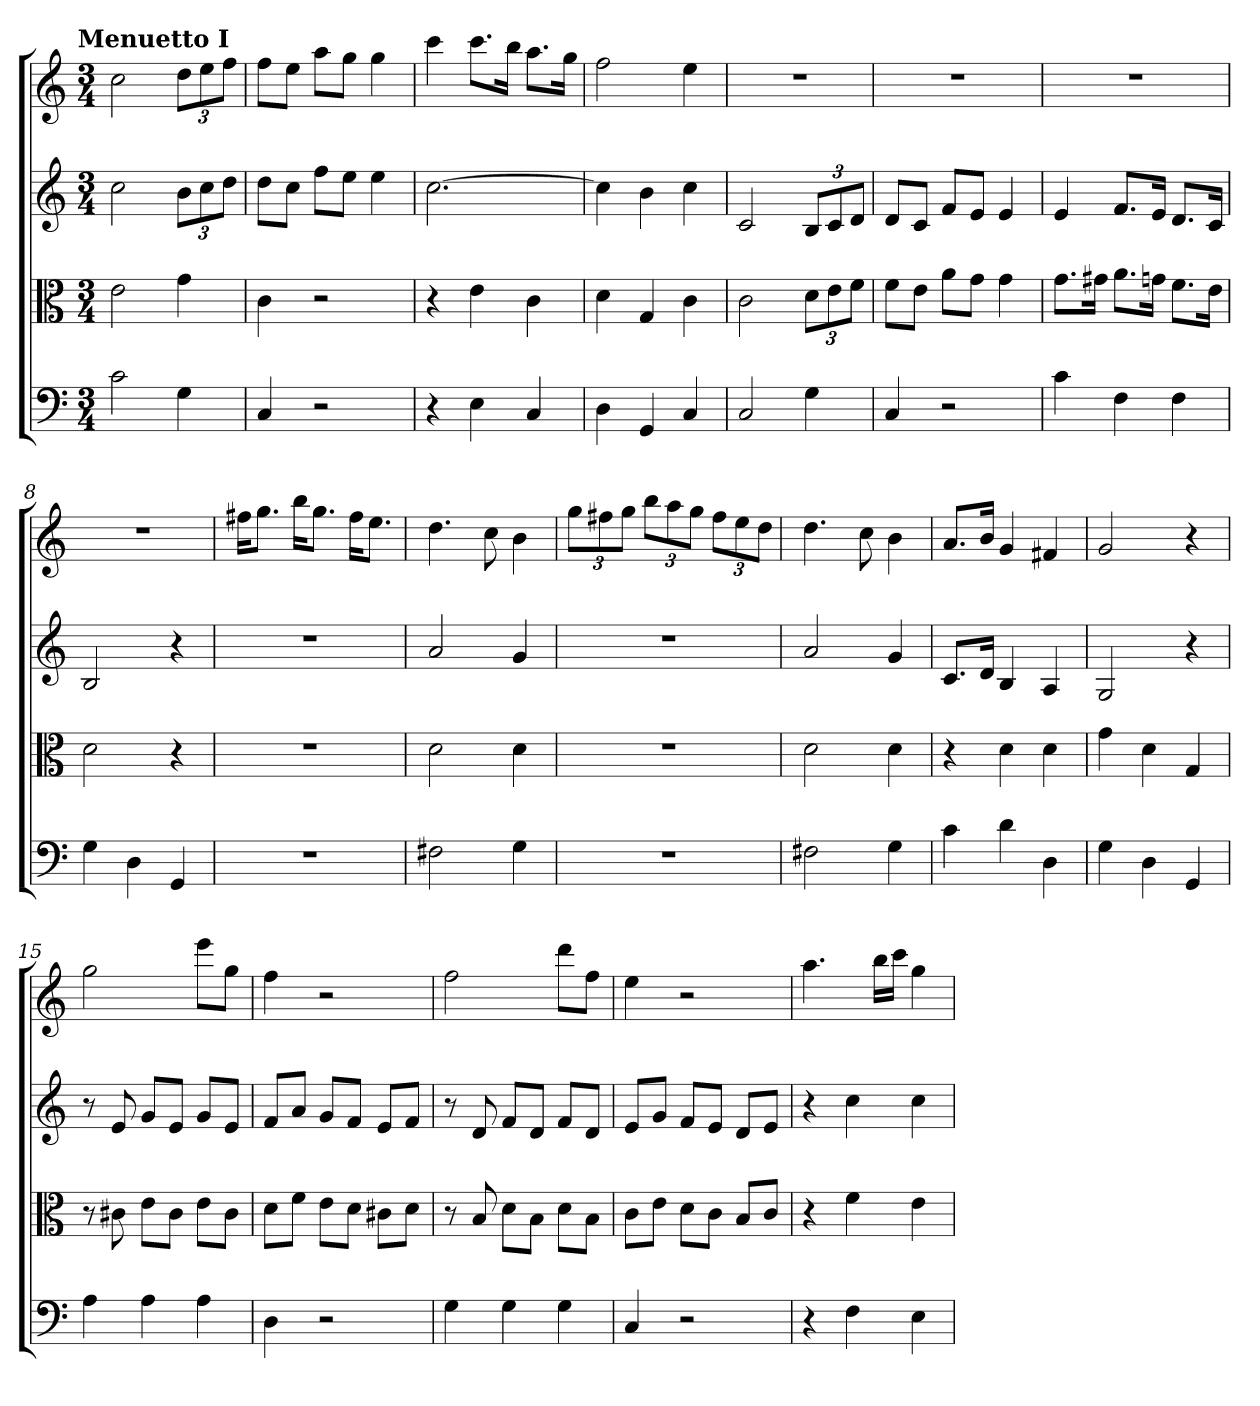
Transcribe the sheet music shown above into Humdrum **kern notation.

**kern	**kern	**kern	**kern
*part4	*part3	*part2	*part1
*staff4	*staff3	*staff2	*staff1
*clefF4	*clefC3	*	*
*k[]	*k[]	*k[]	*k[]
*C:	*C:	*C:	*C:
!!LO:TX:omd:t=Menuetto I
*M3/4	*M3/4	*M3/4	*M3/4
=	=	=	=
2c	2e	2cc	2cc
4G	4g	12bL	12ddL
.	.	12cc	12ee
.	.	12ddJ	12ffJ
=2	=2	=2	=2
4C	4c	8ddL	8ffL
.	.	8ccJ	8eeJ
2r	2r	8ffL	8aaL
.	.	8eeJ	8ggJ
.	.	4ee	4gg
=3	=3	=3	=3
4r	4r	[2.cc	4ccc
4E	4e	.	8.cccL
.	.	.	16bbJk
4C	4c	.	8.aaL
.	.	.	16ggJk
=4	=4	=4	=4
4D	4d	4cc]	2ff
4GG	4G	4b	.
4C	4c	4cc	4ee
=5	=5	=5	=5
2C	2c	2c	2.r
4G	12d\L	12BL	.
.	12e\	12c	.
.	12f\J	12dJ	.
=6	=6	=6	=6
4C	8f\L	8dL	2.r
.	8e\J	8cJ	.
2r	8a\L	8fL	.
.	8g\J	8eJ	.
.	4g	4e	.
=7	=7	=7	=7
4c	8.g\L	4e	2.r
.	16g#X\Jk	.	.
4F	8.a\L	8.fL	.
.	16gn\Jk	16eJk	.
4F	8.f\L	8.dL	.
.	16e\Jk	16cJk	.
=8	=8	=8	=8
4G	2d	2B	2.r
4D	.	.	.
4GG	4r	4r	.
=9	=9	=9	=9
2.r	2.r	2.r	16ff#XKL
.	.	.	8.ggJ
.	.	.	16bbKL
.	.	.	8.ggJ
.	.	.	16ff#KL
.	.	.	8.eeJ
=10	=10	=10	=10
2F#X	2d	2a	4.dd
.	.	.	8cc
4G	4d	4g	4b
=11	=11	=11	=11
2.r	2.r	2.r	12ggL
.	.	.	12ff#X
.	.	.	12ggJ
.	.	.	12bbL
.	.	.	12aa
.	.	.	12ggJ
.	.	.	12ff#L
.	.	.	12ee
.	.	.	12ddJ
=12	=12	=12	=12
2F#X	2d	2a	4.dd
.	.	.	8cc
4G	4d	4g	4b
=13	=13	=13	=13
4c	4r	8.cL	8.aL
.	.	16dJk	16bJk
4d	4d	4B	4g
4D	4d	4A	4f#X
=14	=14	=14	=14
4G	4g	2G	2g
4D	4d	.	.
4GG	4G	4r	4r
=15	=15	=15	=15
4A	8r	8r	2gg
.	8c#X	8e	.
4A	8e\L	8gL	.
.	8c#\J	8eJ	.
4A	8e\L	8gL	8eeeL
.	8c#\J	8eJ	8ggJ
=16	=16	=16	=16
4D	8d\L	8fL	4ff
.	8f\J	8aJ	.
2r	8e\L	8gL	2r
.	8d\J	8fJ	.
.	8c#X\L	8eL	.
.	8d\J	8fJ	.
=17	=17	=17	=17
4G	8r	8r	2ff
.	8B	8d	.
4G	8d\L	8fL	.
.	8B\J	8dJ	.
4G	8d\L	8fL	8dddL
.	8B\J	8dJ	8ffJ
=18	=18	=18	=18
4C	8c\L	8eL	4ee
.	8e\J	8gJ	.
2r	8d\L	8fL	2r
.	8c\J	8eJ	.
.	8B/L	8dL	.
.	8c/J	8eJ	.
=19	=19	=19	=19
4r	4r	4r	4.aa
4F	4f	4cc	.
.	.	.	16bbLL
.	.	.	16cccJJ
4E	4e	4cc	4gg
=	=	=	=
*-	*-	*-	*-
